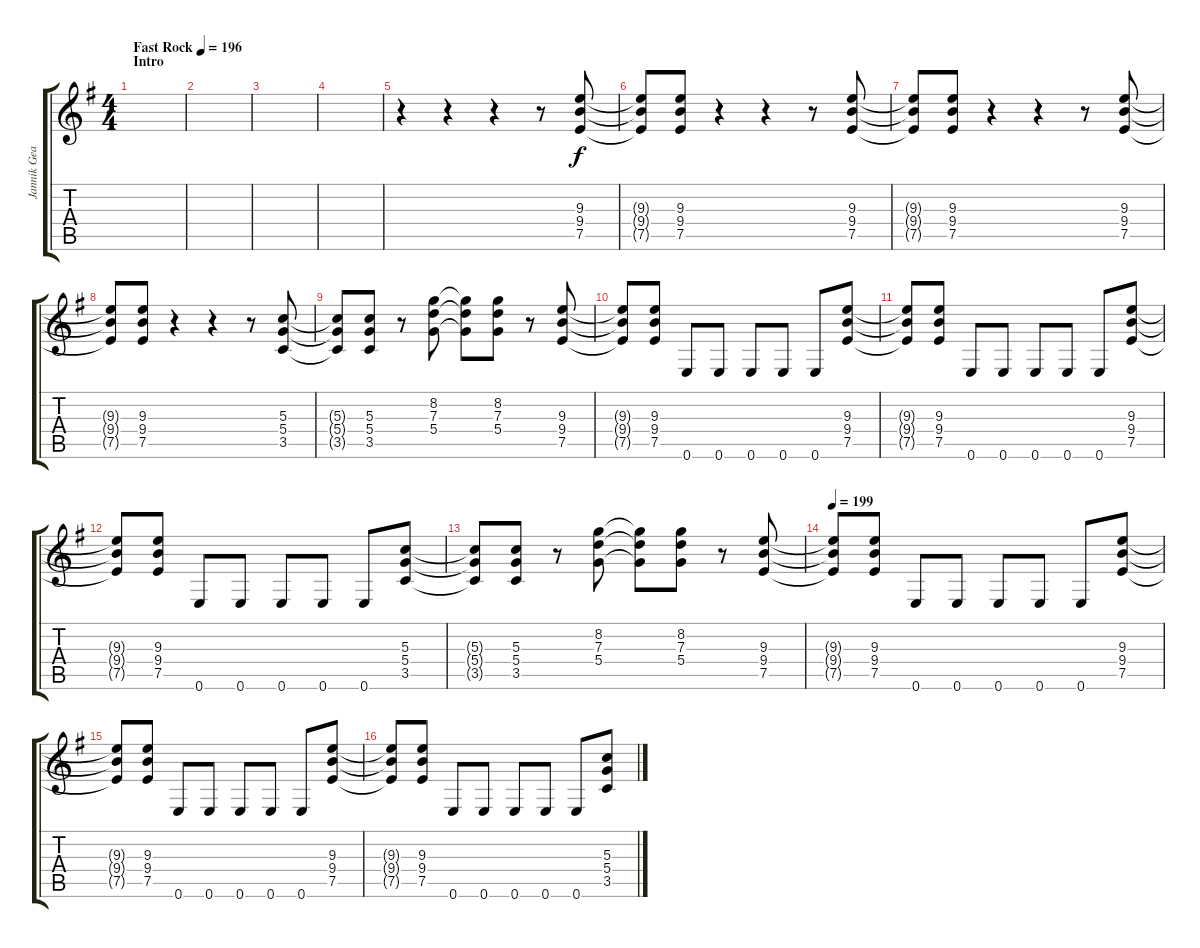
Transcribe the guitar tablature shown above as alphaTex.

\track ("Jannik Gears (Guitar)" "Jannik Gea") {instrument distortionguitar}
\staff {score tabs}
\tuning (E4 B3 G3 D3 A2 E2) {hide}
\ts (4 4)
\section ("" "Intro")
\tempo (196 "Fast Rock")
\clef g2
\ks eminor
|
|
|
|
r.4 r.4 r.4 r.8 (9.3 9.4 7.5).8 |
(9.3{t} 9.4{t} 7.5{t}).8 (9.3 9.4 7.5).8 r.4 r.4 r.8 (9.3 9.4 7.5).8 |
(9.3{t} 9.4{t} 7.5{t}).8 (9.3 9.4 7.5).8 r.4 r.4 r.8 (9.3 9.4 7.5).8 |
(9.3{t} 9.4{t} 7.5{t}).8 (9.3 9.4 7.5).8 r.4 r.4 r.8 (5.3 5.4 3.5).8 |
(5.3{t} 5.4{t} 3.5{t}).8 (5.3 5.4 3.5).8 r.8 (8.2 7.3 5.4).8 (8.2{t} 7.3{t} 5.4{t}).8 (8.2 7.3 5.4).8 r.8 (9.3 9.4 7.5).8 |
(9.3{t} 9.4{t} 7.5{t}).8 (9.3 9.4 7.5).8 0.6.8 0.6.8 0.6.8 0.6.8 0.6.8 (9.3 9.4 7.5).8 |
(9.3{t} 9.4{t} 7.5{t}).8 (9.3 9.4 7.5).8 0.6.8 0.6.8 0.6.8 0.6.8 0.6.8 (9.3 9.4 7.5).8 |
(9.3{t} 9.4{t} 7.5{t}).8 (9.3 9.4 7.5).8 0.6.8 0.6.8 0.6.8 0.6.8 0.6.8 (5.3 5.4 3.5).8 |
(5.3{t} 5.4{t} 3.5{t}).8 (5.3 5.4 3.5).8 r.8 (8.2 7.3 5.4).8 (8.2{t} 7.3{t} 5.4{t}).8 (8.2 7.3 5.4).8 r.8 (9.3 9.4 7.5).8 |
\tempo 199
(9.3{t} 9.4{t} 7.5{t}).8 (9.3 9.4 7.5).8 0.6.8 0.6.8 0.6.8 0.6.8 0.6.8 (9.3 9.4 7.5).8 |
(9.3{t} 9.4{t} 7.5{t}).8 (9.3 9.4 7.5).8 0.6.8 0.6.8 0.6.8 0.6.8 0.6.8 (9.3 9.4 7.5).8 |
(9.3{t} 9.4{t} 7.5{t}).8 (9.3 9.4 7.5).8 0.6.8 0.6.8 0.6.8 0.6.8 0.6.8 (5.3 5.4 3.5).8
